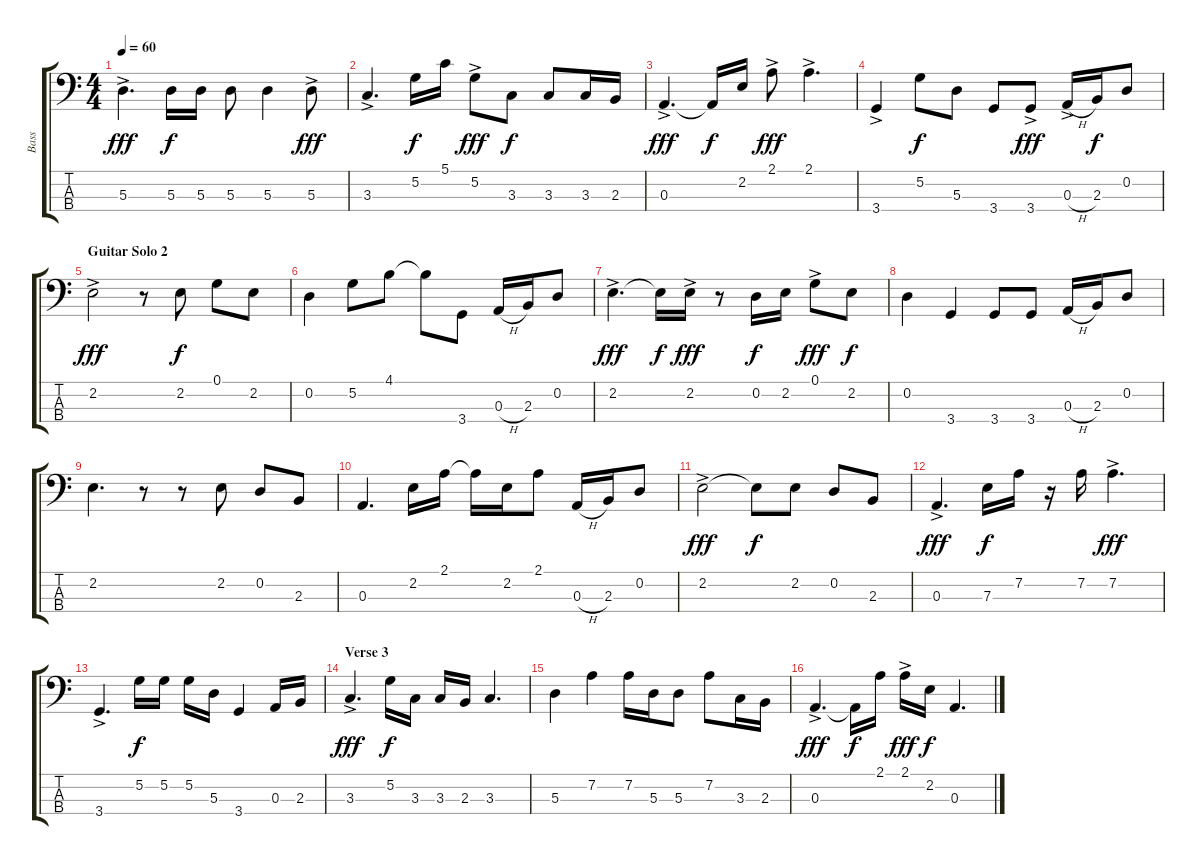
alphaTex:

\track ("Bass" "Bass") {instrument electricbasspick}
\staff {score tabs}
\tuning (G2 D2 A1 E1) {hide}
\ts (4 4)
\tempo 60
\clef f4
\ks c
5.3{ac}.4{d dy fff} 5.3.16{dy f} 5.3.16 5.3.8 5.3.4 5.3{ac}.8{dy fff} |
3.3{ac}.4{d} 5.2.16{dy f} 5.1.16 5.2{ac}.8{dy fff} 3.3.8{dy f} 3.3.8 3.3.16 2.3.16 |
0.3{ac}.4{d dy fff} 0.3{t}.16{dy f} 2.2.16 2.1{ac}.8{dy fff} 2.1{ac}.4{d} |
3.4{ac}.4 5.2.8{dy f} 5.3.8 3.4.8 3.4{ac}.8{dy fff} 0.3{h ac}.16 2.3.16{dy f} 0.2.8 |
\section ("" "Guitar Solo 2")
2.2{ac}.2{dy fff} r.8 2.2.8{dy f} 0.1.8 2.2.8 |
0.2.4 5.2.8 4.1.8 4.1{t}.8 3.4.8 0.3{h}.16 2.3.16 0.2.8 |
2.2{ac}.4{d dy fff} 2.2{t}.16{dy f} 2.2{ac}.16{dy fff} r.8 0.2.16{dy f} 2.2.16 0.1{ac}.8{dy fff} 2.2.8{dy f} |
0.2.4 3.4.4 3.4.8 3.4.8 0.3{h}.16 2.3.16 0.2.8 |
2.2.4{d} r.8 r.8 2.2.8 0.2.8 2.3.8 |
0.3.4{d} 2.2.16 2.1.16 2.1{t}.16 2.2.16 2.1.8 0.3{h}.16 2.3.16 0.2.8 |
2.2{ac}.2{dy fff} 2.2{t}.8{dy f} 2.2.8 0.2.8 2.3.8 |
0.3{ac}.4{d dy fff} 7.3.16{dy f} 7.2.16 r.16 7.2.16 7.2{ac}.4{d dy fff} |
3.4{ac}.4{d} 5.2.16{dy f} 5.2.16 5.2.16 5.3.16 3.4.4 0.3.16 2.3.16 |
\section ("" "Verse 3")
3.3{ac}.4{d dy fff} 5.2.16{dy f} 3.3.16 3.3.16 2.3.16 3.3.4{d} |
5.3.4 7.2.4 7.2.16 5.3.16 5.3.8 7.2.8 3.3.16 2.3.16 |
0.3{ac}.4{d dy fff} 0.3{t}.16{dy f} 2.1.16 2.1{ac}.16{dy fff} 2.2.16{dy f} 0.3.4{d}
